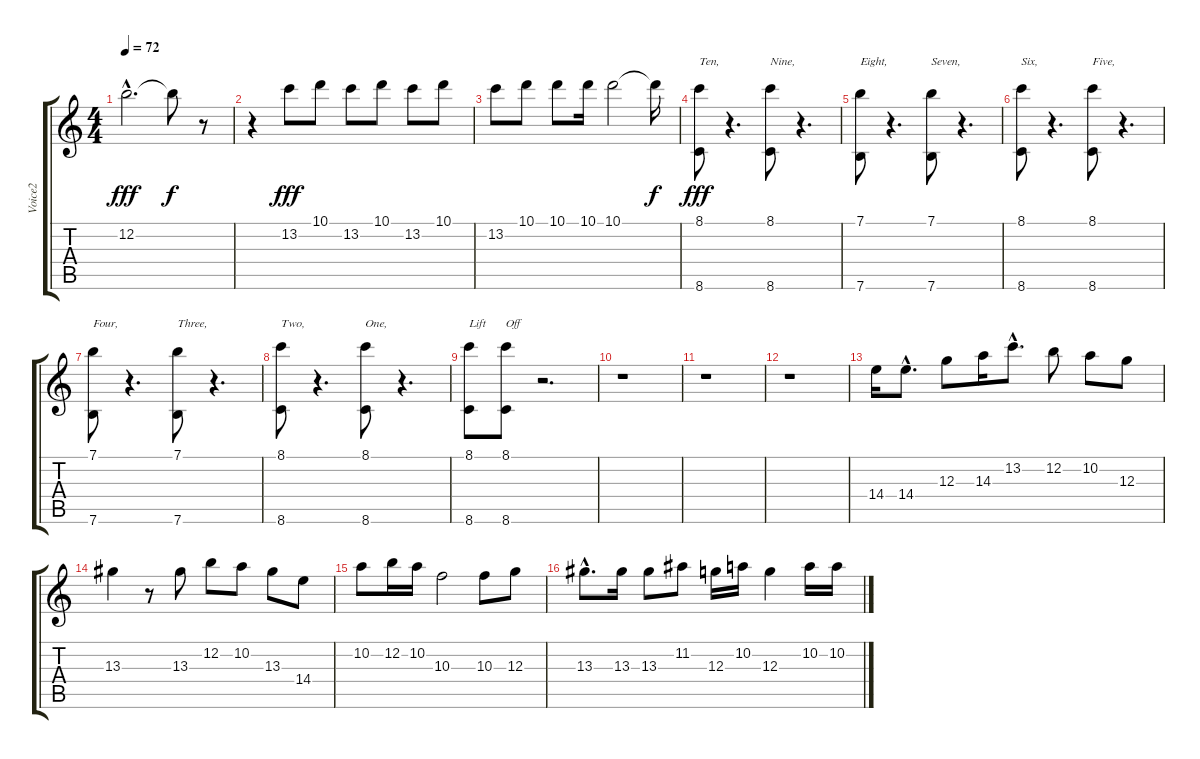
\track ("Voice2" "Voice2") {instrument overdrivenguitar}
\staff {score tabs}
\tuning (E4 B3 G3 D3 A2 E2) {hide}
\ts (4 4)
\tempo 72
\clef g2
\ks c
12.2{hac}.2{d dy fff} 12.2{t}.8{dy f} r.8 |
r.4 13.2.8{dy fff} 10.1.8 13.2.8 10.1.8 13.2.8 10.1.8 |
13.2.8 10.1.8 10.1.8 10.1.16 10.1.2 10.1{t}.16{dy f} |
(8.1 8.6).8{txt "Ten, " dy fff} r.4{d} (8.1 8.6).8{txt "Nine, "} r.4{d} |
(7.1 7.6).8{txt "Eight, "} r.4{d} (7.1 7.6).8{txt "Seven, "} r.4{d} |
(8.1 8.6).8{txt "Six,"} r.4{d} (8.1 8.6).8{txt "Five,"} r.4{d} |
(7.1 7.6).8{txt "Four, "} r.4{d} (7.1 7.6).8{txt "Three, "} r.4{d} |
(8.1 8.6).8{txt "Two, "} r.4{d} (8.1 8.6).8{txt "One, "} r.4{d} |
(8.1 8.6).8{txt "Lift"} (8.1 8.6).8{txt "Off"} r.2{d} |
r.1 |
r.1 |
r.1 |
14.4.16 14.4{hac}.8{d} 12.3.8 14.3.16 13.2{hac}.8{d} 12.2.8 10.2.8 12.3.8 |
13.3.4 r.8 13.3.8 12.2.8 10.2.8 13.3.8 14.4.8 |
10.2.8 12.2.16 10.2.16 10.3.2 10.3.8 12.3.8 |
13.3{hac}.8{d} 13.3.16 13.3.8 11.2.8 12.3.16 10.2.16 12.3.4 10.2.16 10.2.16
